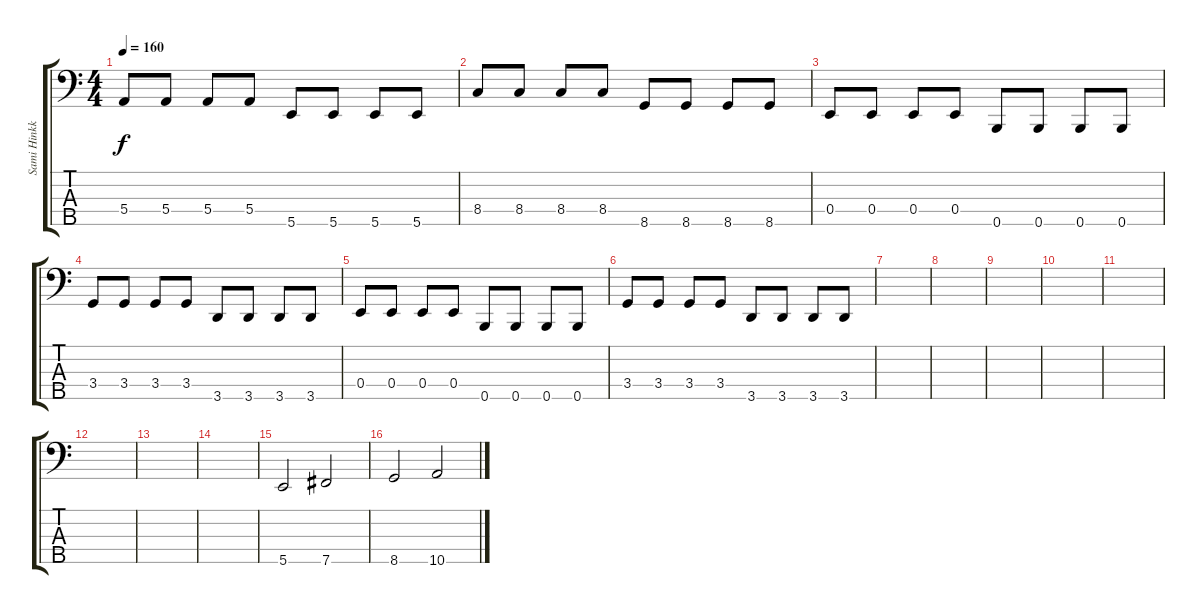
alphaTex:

\track ("Sami Hinkka" "Sami Hinkk") {instrument electricbassfinger}
\staff {score tabs}
\tuning (G2 D2 A1 E1 B0) {hide}
\ts (4 4)
\tempo 160
\clef f4
\ks c
5.4.8{dy f} 5.4.8 5.4.8 5.4.8 5.5.8 5.5.8 5.5.8 5.5.8 |
8.4.8 8.4.8 8.4.8 8.4.8 8.5.8 8.5.8 8.5.8 8.5.8 |
0.4.8 0.4.8 0.4.8 0.4.8 0.5.8 0.5.8 0.5.8 0.5.8 |
3.4.8 3.4.8 3.4.8 3.4.8 3.5.8 3.5.8 3.5.8 3.5.8 |
0.4.8 0.4.8 0.4.8 0.4.8 0.5.8 0.5.8 0.5.8 0.5.8 |
3.4.8 3.4.8 3.4.8 3.4.8 3.5.8 3.5.8 3.5.8 3.5.8 |
|
|
|
|
|
|
|
|
5.5.2 7.5.2 |
8.5.2 10.5.2
